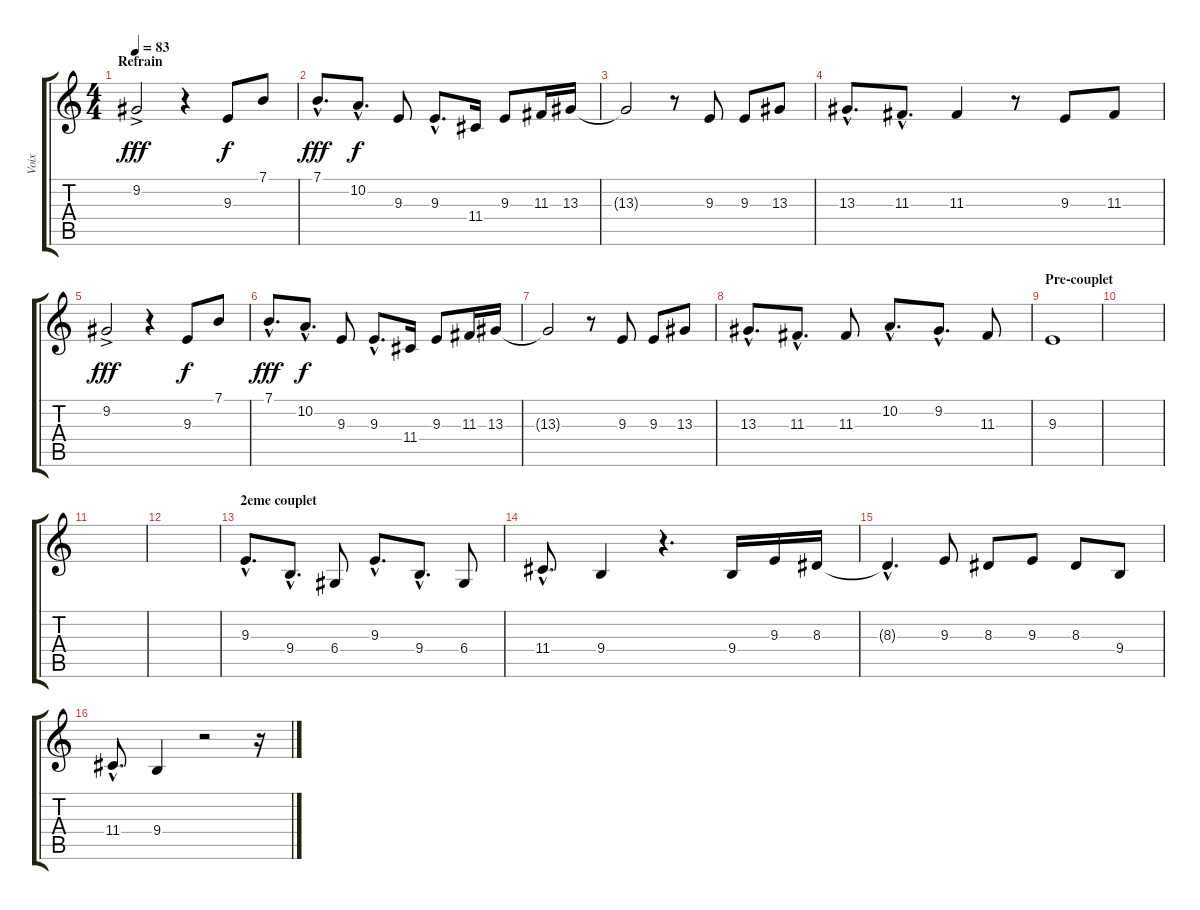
\track ("Voix" "Voix") {instrument altosax}
\staff {score tabs}
\tuning (E4 B3 G3 D3 A2 E2) {hide}
\ts (4 4)
\section ("" "Refrain")
\tempo 83
\clef g2
\ks c
9.2{ac}.2{dy fff} r.4 9.3.8{dy f} 7.1.8 |
7.1{hac}.8{d dy fff} 10.2{hac}.8{d dy f} 9.3.8 9.3{hac}.8{d} 11.4.16 9.3.8 11.3.16 13.3.16 |
13.3{t}.2 r.8 9.3.8 9.3.8 13.3.8 |
13.3{hac}.8{d} 11.3{hac}.8{d} 11.3.4 r.8 9.3.8 11.3.8 |
9.2{ac}.2{dy fff} r.4 9.3.8{dy f} 7.1.8 |
7.1{hac}.8{d dy fff} 10.2{hac}.8{d dy f} 9.3.8 9.3{hac}.8{d} 11.4.16 9.3.8 11.3.16 13.3.16 |
13.3{t}.2 r.8 9.3.8 9.3.8 13.3.8 |
13.3{hac}.8{d} 11.3{hac}.8{d} 11.3.8 10.2{hac}.8{d} 9.2{hac}.8{d} 11.3.8 |
\section ("" "Pre-couplet")
9.3.1 |
|
|
|
\section ("" "2eme couplet")
9.3{hac}.8{d} 9.4{hac}.8{d} 6.4.8 9.3{hac}.8{d} 9.4{hac}.8{d} 6.4.8 |
11.4{hac}.8{d} 9.4.4 r.4{d} 9.4.16 9.3.16 8.3.16 |
8.3{hac t}.4{d} 9.3.8 8.3.8 9.3.8 8.3.8 9.4.8 |
11.4{hac}.8{d} 9.4.4 r.2 r.16
